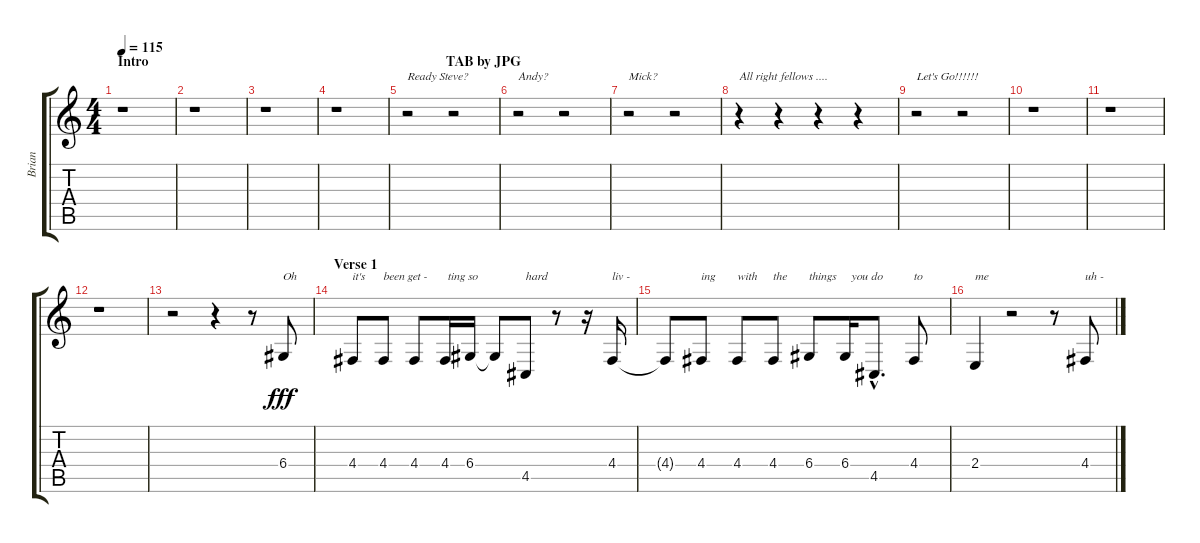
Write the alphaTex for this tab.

\track ("Brian" "Brian") {instrument lead2sawtooth}
\staff {score tabs}
\tuning (E4 B3 G3 D3 A2 E2) {hide}
\ts (4 4)
\section ("" "Intro                                                                                     TAB by JPG")
\tempo 115
\clef g2
\ks c
r.1{dy fff instrument lead2sawtooth} |
r.1 |
r.1 |
r.1 |
r.2{txt "Ready Steve?"} r.2{txt " "} |
r.2{txt "Andy?"} r.2{txt " "} |
r.2{txt "Mick?"} r.2{txt " "} |
r.4{txt "All right fellows ...."} r.4{txt " "} r.4{txt " "} r.4{txt " "} |
r.2{txt "Let's Go!!!!!!"} r.2{txt " "} |
r.1 |
r.1 |
r.1 |
r.2 r.4 r.8 6.4.8{txt "Oh"} |
\section ("" "Verse 1")
4.4.8{txt "it's"} 4.4.8{txt "been get -"} 4.4.8{txt " "} 4.4.16{txt " ting so"} 6.4.16 6.4{t}.8{txt " "} 4.5.8{txt "hard"} r.8 r.16 4.4.16{txt "liv -"} |
4.4{t}.8{txt " "} 4.4.8{txt "ing"} 4.4.8{txt "with"} 4.4.8{txt "the"} 6.4.8{txt "things"} 6.4.16{txt "  you do"} 4.5{hac}.8{d txt " "} 4.4.8{txt "to"} |
2.4.4{txt "me"} r.2 r.8 4.4.8{txt "uh -"}
